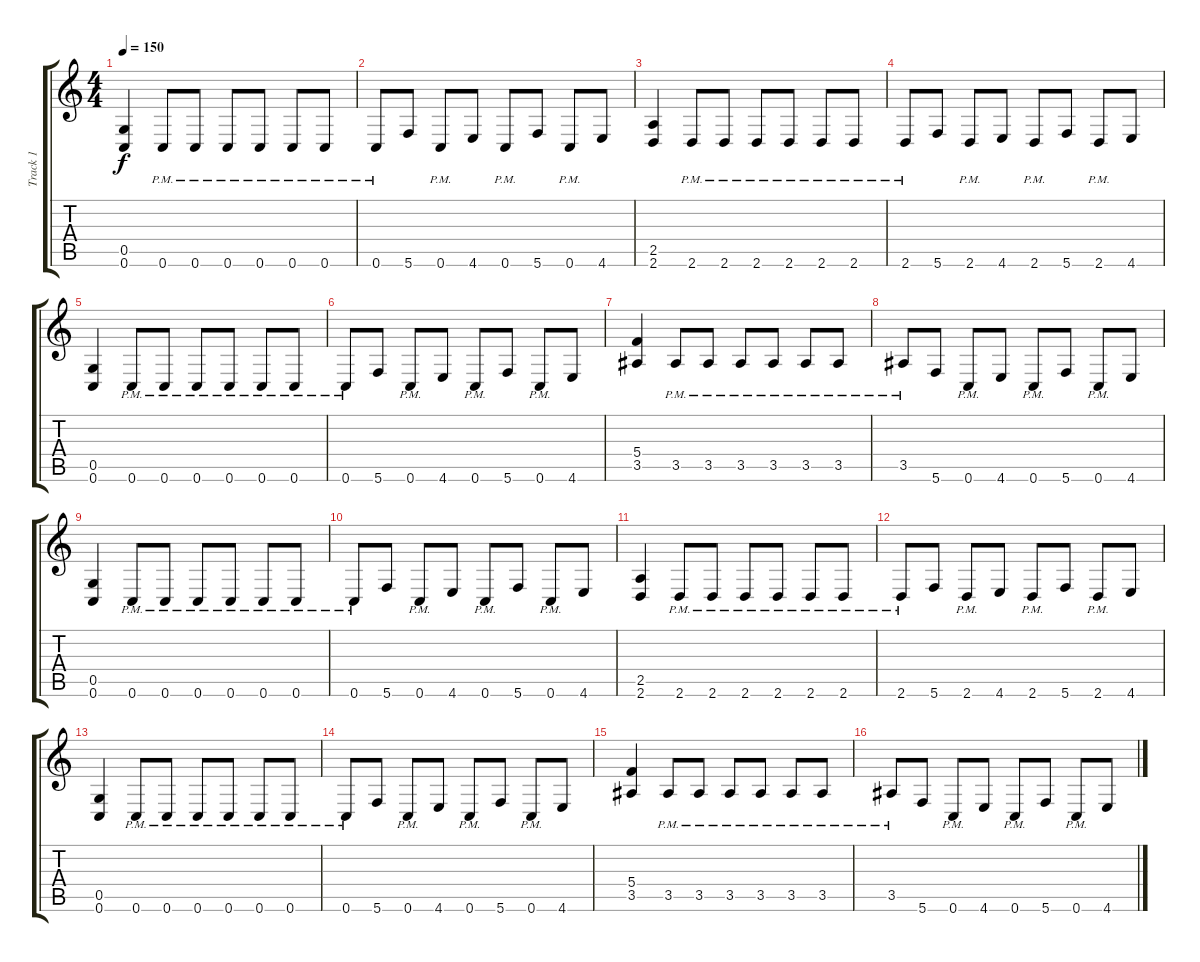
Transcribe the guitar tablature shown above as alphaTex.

\track ("Track 1" "Track 1") {instrument distortionguitar}
\staff {score tabs}
\tuning (D4 A3 F3 C3 G2 C2) {hide}
\ts (4 4)
\tempo 150
\clef g2
\ks c
(0.5 0.6).4{dy f} 0.6{pm}.8 0.6{pm}.8 0.6{pm}.8 0.6{pm}.8 0.6{pm}.8 0.6{pm}.8 |
0.6{pm}.8 5.6.8 0.6{pm}.8 4.6.8 0.6{pm}.8 5.6.8 0.6{pm}.8 4.6.8 |
(2.5 2.6).4 2.6{pm}.8 2.6{pm}.8 2.6{pm}.8 2.6{pm}.8 2.6{pm}.8 2.6{pm}.8 |
2.6{pm}.8 5.6.8 2.6{pm}.8 4.6.8 2.6{pm}.8 5.6.8 2.6{pm}.8 4.6.8 |
(0.5 0.6).4 0.6{pm}.8 0.6{pm}.8 0.6{pm}.8 0.6{pm}.8 0.6{pm}.8 0.6{pm}.8 |
0.6{pm}.8 5.6.8 0.6{pm}.8 4.6.8 0.6{pm}.8 5.6.8 0.6{pm}.8 4.6.8 |
(5.4 3.5).4 3.5{pm}.8 3.5{pm}.8 3.5{pm}.8 3.5{pm}.8 3.5{pm}.8 3.5{pm}.8 |
3.5{pm}.8 5.6.8 0.6{pm}.8 4.6.8 0.6{pm}.8 5.6.8 0.6{pm}.8 4.6.8 |
(0.5 0.6).4 0.6{pm}.8 0.6{pm}.8 0.6{pm}.8 0.6{pm}.8 0.6{pm}.8 0.6{pm}.8 |
0.6{pm}.8 5.6.8 0.6{pm}.8 4.6.8 0.6{pm}.8 5.6.8 0.6{pm}.8 4.6.8 |
(2.5 2.6).4 2.6{pm}.8 2.6{pm}.8 2.6{pm}.8 2.6{pm}.8 2.6{pm}.8 2.6{pm}.8 |
2.6{pm}.8 5.6.8 2.6{pm}.8 4.6.8 2.6{pm}.8 5.6.8 2.6{pm}.8 4.6.8 |
(0.5 0.6).4 0.6{pm}.8 0.6{pm}.8 0.6{pm}.8 0.6{pm}.8 0.6{pm}.8 0.6{pm}.8 |
0.6{pm}.8 5.6.8 0.6{pm}.8 4.6.8 0.6{pm}.8 5.6.8 0.6{pm}.8 4.6.8 |
(5.4 3.5).4 3.5{pm}.8 3.5{pm}.8 3.5{pm}.8 3.5{pm}.8 3.5{pm}.8 3.5{pm}.8 |
3.5{pm}.8 5.6.8 0.6{pm}.8 4.6.8 0.6{pm}.8 5.6.8 0.6{pm}.8 4.6.8
